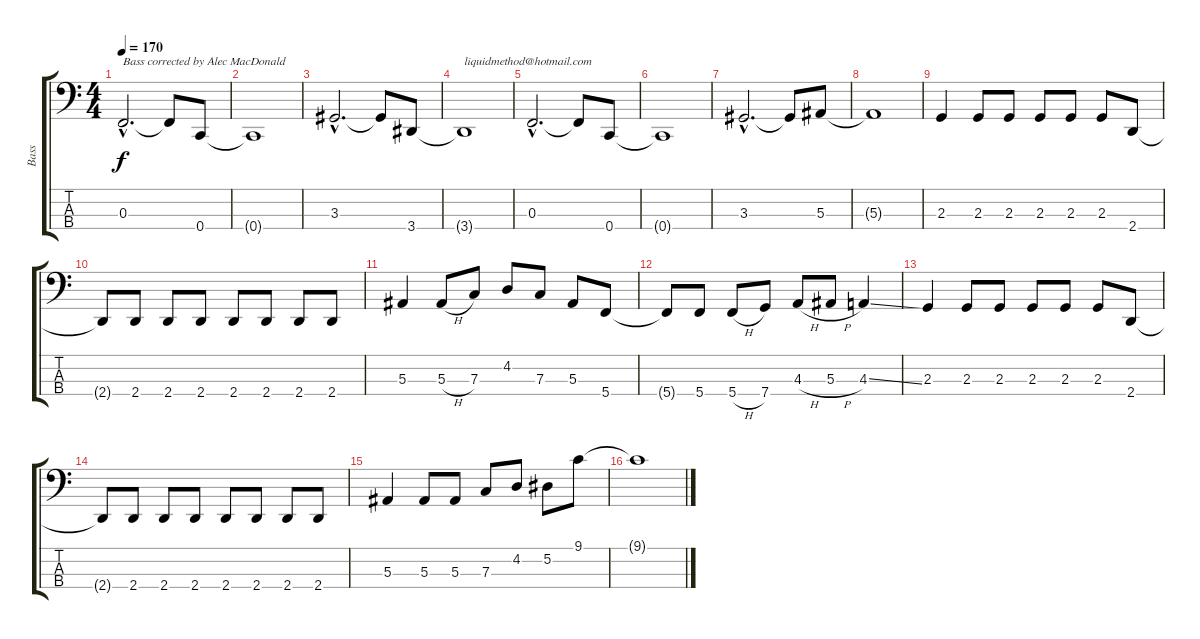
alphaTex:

\track ("Bass" "Bass") {instrument electricbassfinger}
\staff {score tabs}
\tuning (Eb2 Bb1 F1 C1) {hide}
\ts (4 4)
\tempo 170
\clef f4
\ks c
0.3{hac}.2{d txt "Bass corrected by Alec MacDonald" dy f instrument electricbassfinger} 0.3{t}.8 0.4.8 |
0.4{t}.1 |
3.3{hac}.2{d} 3.3{t}.8 3.4.8 |
3.4{t}.1{txt "liquidmethod@hotmail.com"} |
0.3{hac}.2{d} 0.3{t}.8 0.4.8 |
0.4{t}.1 |
3.3{hac}.2{d} 3.3{t}.8 5.3.8 |
5.3{t}.1 |
2.3.4 2.3.8 2.3.8 2.3.8 2.3.8 2.3.8 2.4.8 |
2.4{t}.8 2.4.8 2.4.8 2.4.8 2.4.8 2.4.8 2.4.8 2.4.8 |
5.3.4 5.3{h}.8 7.3.8 4.2.8 7.3.8 5.3.8 5.4.8 |
5.4{t}.8 5.4.8 5.4{h}.8 7.4.8 4.3{h}.8 5.3{h}.8 4.3{ss}.4 |
2.3.4 2.3.8 2.3.8 2.3.8 2.3.8 2.3.8 2.4.8 |
2.4{t}.8 2.4.8 2.4.8 2.4.8 2.4.8 2.4.8 2.4.8 2.4.8 |
5.3.4 5.3.8 5.3.8 7.3.8 4.2.8 5.2.8 9.1.8 |
9.1{t}.1
